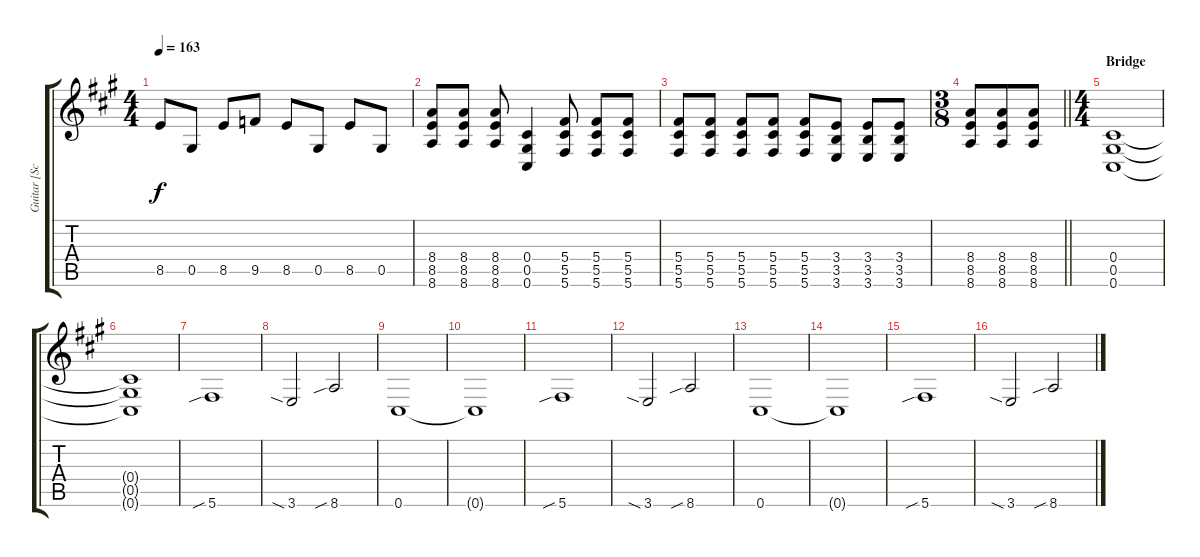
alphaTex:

\track ("Guitar [Scott Henry]" "Guitar [Sc") {instrument distortionguitar}
\staff {score tabs}
\tuning (B3 Bb3 Gb3 Db3 Ab2 Db2) {hide}
\ts (4 4)
\tempo 163
\clef g2
\ks a
8.5.8{dy f} 0.5.8 8.5.8 9.5.8 8.5.8 0.5.8 8.5.8 0.5.8 |
(8.4 8.5 8.6).8 (8.4 8.5 8.6).8 (8.4 8.5 8.6).8 (0.4 0.5 0.6).4 (5.4 5.5 5.6).8 (5.4 5.5 5.6).8 (5.4 5.5 5.6).8 |
(5.4 5.5 5.6).8 (5.4 5.5 5.6).8 (5.4 5.5 5.6).8 (5.4 5.5 5.6).8 (5.4 5.5 5.6).8 (3.4 3.5 3.6).8 (3.4 3.5 3.6).8 (3.4 3.5 3.6).8 |
\ts (3 8)
\barLineRight lightlight
(8.4 8.5 8.6).8 (8.4 8.5 8.6).8 (8.4 8.5 8.6).8 |
\ts (4 4)
\section ("" "Bridge")
(0.4 0.5 0.6).1 |
(0.4{t} 0.5{t} 0.6{t}).1 |
5.6{sib}.1 |
3.6{sia}.2 8.6{sib}.2 |
0.6.1 |
0.6{t}.1 |
5.6{sib}.1 |
3.6{sia}.2 8.6{sib}.2 |
0.6.1 |
0.6{t}.1 |
5.6{sib}.1 |
3.6{sia}.2 8.6{sib}.2
